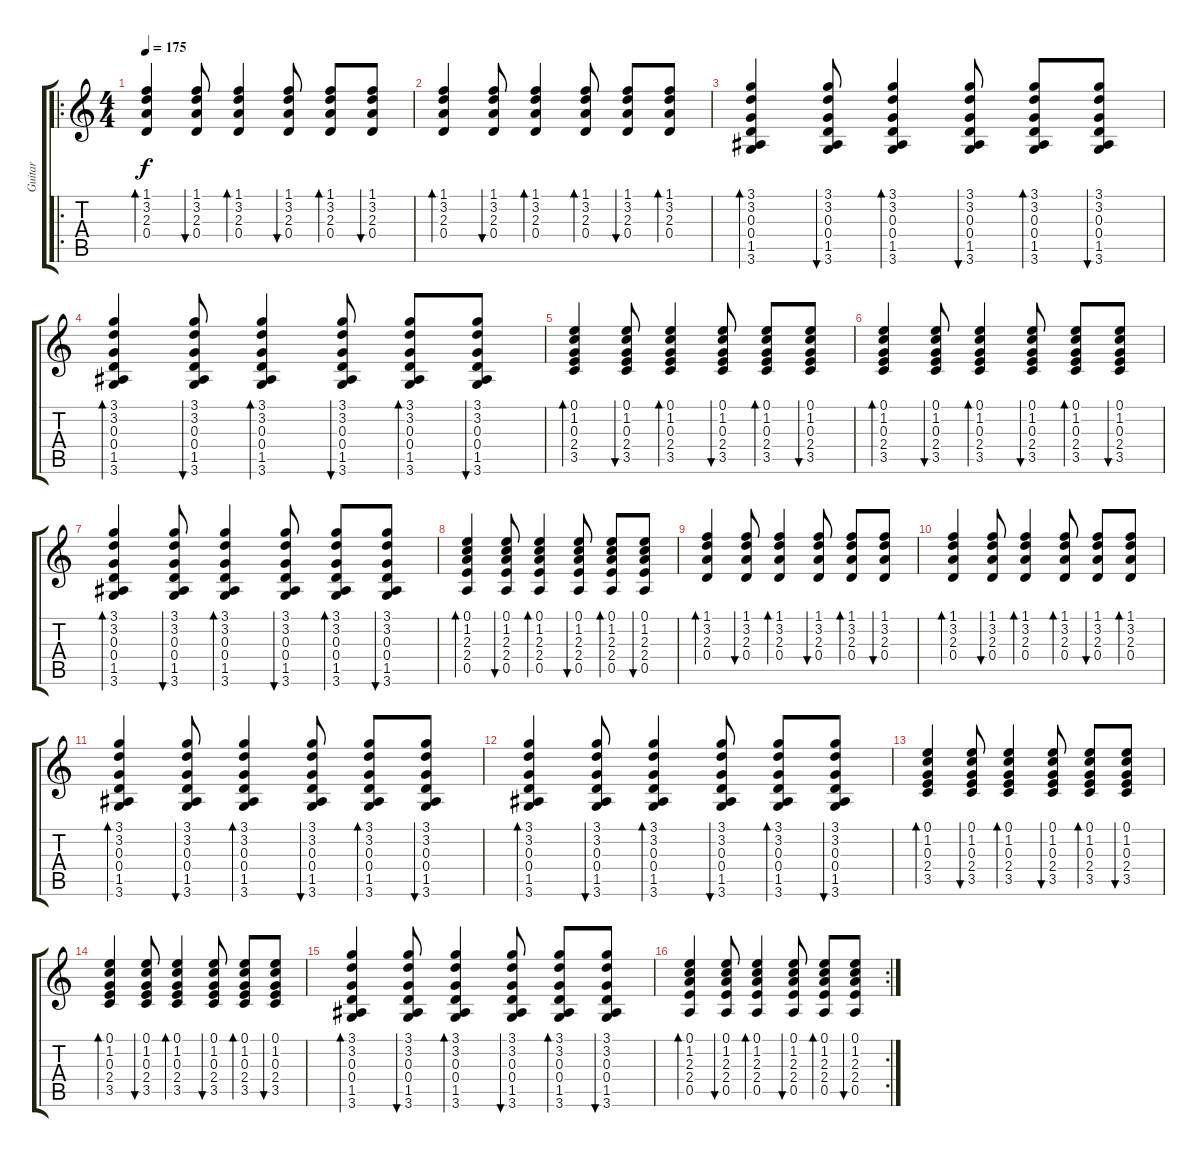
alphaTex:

\track ("Guitar" "Guitar") {instrument electricguitarjazz}
\staff {score tabs}
\tuning (E4 B3 G3 D3 A2 E2) {hide}
\ro
\ts (4 4)
\tempo 175
\clef g2
\ks c
(1.1 3.2 2.3 0.4).4{bd 120 dy f} (1.1 3.2 2.3 0.4).8{bu 120} (1.1 3.2 2.3 0.4).4{bd 120} (1.1 3.2 2.3 0.4).8{bu 120} (1.1 3.2 2.3 0.4).8{bd 120} (1.1 3.2 2.3 0.4).8{bu 120} |
(1.1 3.2 2.3 0.4).4{bd 120} (1.1 3.2 2.3 0.4).8{bu 120} (1.1 3.2 2.3 0.4).4{bd 120} (1.1 3.2 2.3 0.4).8{bd 120} (1.1 3.2 2.3 0.4).8{bu 120} (1.1 3.2 2.3 0.4).8{bd 120} |
(3.1 3.2 0.3 0.4 1.5 3.6).4{bd 120} (3.1 3.2 0.3 0.4 1.5 3.6).8{bu 120} (3.1 3.2 0.3 0.4 1.5 3.6).4{bd 120} (3.1 3.2 0.3 0.4 1.5 3.6).8{bu 120} (3.1 3.2 0.3 0.4 1.5 3.6).8{bd 120} (3.1 3.2 0.3 0.4 1.5 3.6).8{bu 120} |
(3.1 3.2 0.3 0.4 1.5 3.6).4{bd 120} (3.1 3.2 0.3 0.4 1.5 3.6).8{bu 120} (3.1 3.2 0.3 0.4 1.5 3.6).4{bd 120} (3.1 3.2 0.3 0.4 1.5 3.6).8{bu 120} (3.1 3.2 0.3 0.4 1.5 3.6).8{bd 120} (3.1 3.2 0.3 0.4 1.5 3.6).8{bu 120} |
(0.1 1.2 0.3 2.4 3.5).4{bd 120} (0.1 1.2 0.3 2.4 3.5).8{bu 120} (0.1 1.2 0.3 2.4 3.5).4{bd 120} (0.1 1.2 0.3 2.4 3.5).8{bu 120} (0.1 1.2 0.3 2.4 3.5).8{bd 120} (0.1 1.2 0.3 2.4 3.5).8{bu 120} |
(0.1 1.2 0.3 2.4 3.5).4{bd 120} (0.1 1.2 0.3 2.4 3.5).8{bu 120} (0.1 1.2 0.3 2.4 3.5).4{bd 120} (0.1 1.2 0.3 2.4 3.5).8{bu 120} (0.1 1.2 0.3 2.4 3.5).8{bd 120} (0.1 1.2 0.3 2.4 3.5).8{bu 120} |
(3.1 3.2 0.3 0.4 1.5 3.6).4{bd 120} (3.1 3.2 0.3 0.4 1.5 3.6).8{bu 120} (3.1 3.2 0.3 0.4 1.5 3.6).4{bd 120} (3.1 3.2 0.3 0.4 1.5 3.6).8{bu 120} (3.1 3.2 0.3 0.4 1.5 3.6).8{bd 120} (3.1 3.2 0.3 0.4 1.5 3.6).8{bu 120} |
(0.1 1.2 2.3 2.4 0.5).4{bd 120} (0.1 1.2 2.3 2.4 0.5).8{bu 120} (0.1 1.2 2.3 2.4 0.5).4{bd 120} (0.1 1.2 2.3 2.4 0.5).8{bu 120} (0.1 1.2 2.3 2.4 0.5).8{bd 120} (0.1 1.2 2.3 2.4 0.5).8{bu 120} |
(1.1 3.2 2.3 0.4).4{bd 120} (1.1 3.2 2.3 0.4).8{bu 120} (1.1 3.2 2.3 0.4).4{bd 120} (1.1 3.2 2.3 0.4).8{bu 120} (1.1 3.2 2.3 0.4).8{bd 120} (1.1 3.2 2.3 0.4).8{bu 120} |
(1.1 3.2 2.3 0.4).4{bd 120} (1.1 3.2 2.3 0.4).8{bu 120} (1.1 3.2 2.3 0.4).4{bd 120} (1.1 3.2 2.3 0.4).8{bd 120} (1.1 3.2 2.3 0.4).8{bu 120} (1.1 3.2 2.3 0.4).8{bd 120} |
(3.1 3.2 0.3 0.4 1.5 3.6).4{bd 120} (3.1 3.2 0.3 0.4 1.5 3.6).8{bu 120} (3.1 3.2 0.3 0.4 1.5 3.6).4{bd 120} (3.1 3.2 0.3 0.4 1.5 3.6).8{bu 120} (3.1 3.2 0.3 0.4 1.5 3.6).8{bd 120} (3.1 3.2 0.3 0.4 1.5 3.6).8{bu 120} |
(3.1 3.2 0.3 0.4 1.5 3.6).4{bd 120} (3.1 3.2 0.3 0.4 1.5 3.6).8{bu 120} (3.1 3.2 0.3 0.4 1.5 3.6).4{bd 120} (3.1 3.2 0.3 0.4 1.5 3.6).8{bu 120} (3.1 3.2 0.3 0.4 1.5 3.6).8{bd 120} (3.1 3.2 0.3 0.4 1.5 3.6).8{bu 120} |
(0.1 1.2 0.3 2.4 3.5).4{bd 120} (0.1 1.2 0.3 2.4 3.5).8{bu 120} (0.1 1.2 0.3 2.4 3.5).4{bd 120} (0.1 1.2 0.3 2.4 3.5).8{bu 120} (0.1 1.2 0.3 2.4 3.5).8{bd 120} (0.1 1.2 0.3 2.4 3.5).8{bu 120} |
(0.1 1.2 0.3 2.4 3.5).4{bd 120} (0.1 1.2 0.3 2.4 3.5).8{bu 120} (0.1 1.2 0.3 2.4 3.5).4{bd 120} (0.1 1.2 0.3 2.4 3.5).8{bu 120} (0.1 1.2 0.3 2.4 3.5).8{bd 120} (0.1 1.2 0.3 2.4 3.5).8{bu 120} |
(3.1 3.2 0.3 0.4 1.5 3.6).4{bd 120} (3.1 3.2 0.3 0.4 1.5 3.6).8{bu 120} (3.1 3.2 0.3 0.4 1.5 3.6).4{bd 120} (3.1 3.2 0.3 0.4 1.5 3.6).8{bu 120} (3.1 3.2 0.3 0.4 1.5 3.6).8{bd 120} (3.1 3.2 0.3 0.4 1.5 3.6).8{bu 120} |
\rc 2
(0.1 1.2 2.3 2.4 0.5).4{bd 120} (0.1 1.2 2.3 2.4 0.5).8{bu 120} (0.1 1.2 2.3 2.4 0.5).4{bd 120} (0.1 1.2 2.3 2.4 0.5).8{bu 120} (0.1 1.2 2.3 2.4 0.5).8{bd 120} (0.1 1.2 2.3 2.4 0.5).8{bu 120}
